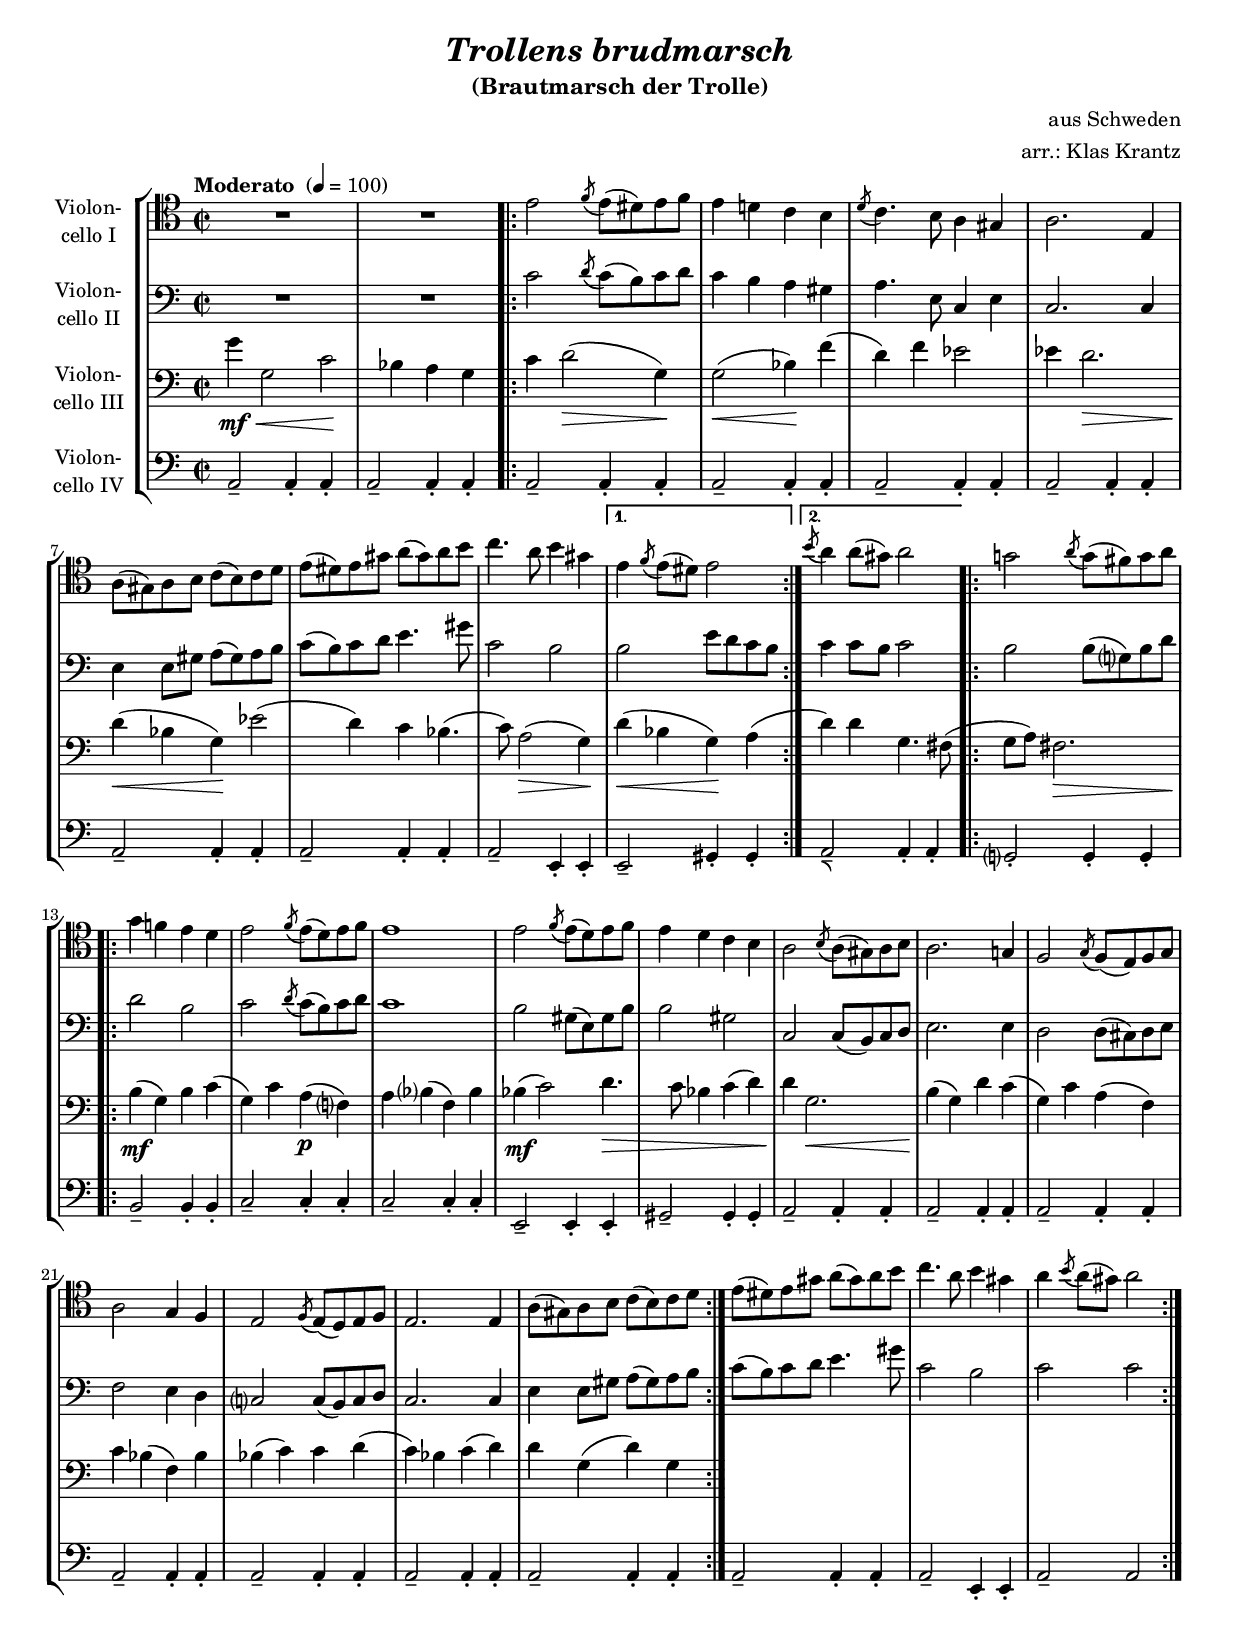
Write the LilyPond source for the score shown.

\version "2.14.2"
\include "deutsch.ly"
  
#(set-global-staff-size 17.75)

\header {
  title     = \markup \bold \italic "Trollens brudmarsch"
  subtitle  = "(Brautmarsch der Trolle)"
  composer  = "aus Schweden"
  arranger  = "arr.: Klas Krantz"
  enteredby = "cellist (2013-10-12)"
}

voiceconsts = {
  \key c \major
  \time 2/2
  \clef "bass"
 %\numericTimeSignature
  \compressFullBarRests
  \tempo "Moderato " 4=100
}

%minstr = "harpsichord"
mihi = "clarinet"
%minstr = "accordion"
milo = "bassoon"

va = \relative c' {
  \voiceconsts
  \clef "tenor"

  R1*2
  \repeat volta 2 {
    e2 \acciaccatura f8 e( dis) e f
    e4 d! c h
    \acciaccatura d8 c4. h8 a4 gis
    a2. e4

    a8( gis) a h c( h) c d
    e( dis) e gis a( gis) a h
    c4. a8 h4 gis
  }
  \alternative {
    { e \acciaccatura f8 e( dis) e2 }
    { \acciaccatura h'8 a4 a8( gis) a2 }
  }
  \repeat volta 2 {
    g! \acciaccatura a8 g( fis) g a
    g4 f! e d
    e2 \acciaccatura f8 e( d) e f

    e1
    e2 \acciaccatura f8 e( d) e f
    e4 d c h
    a2 \acciaccatura h8 a( gis) a h
    a2. g!4

    f2 \acciaccatura g8 f( e) f g
    a2 g4 f
    e2 \acciaccatura f8 e( d) e f
    e2. e4

    a8( gis) a h c( h) c d
    e( dis) e gis a( gis) a h
    c4. a8 h4 gis
    a \acciaccatura h8 a( gis) a2
  }
}

vb = \relative c' {
  \voiceconsts

  R1*2
  \repeat volta 2 {
    c2 \acciaccatura d8 c( h) c d
    c4 h a gis
    a4. e8 c4 e
    c2. c4

    e e8 gis a( gis) a h
    c( h) c d e4. gis8
    c,2 h
  }
  \alternative {
    { h e8 d c h }
    {\acciaccatura s c4 c8 h c2 }
  }
  \repeat volta 2 {
    h h8( g?) h d
    d2 h
    c \acciaccatura d8 c( h) c d

    c1
    h2 gis8( e) gis h
    h2 gis
    c, c8( h) c d
    e2. e4

    d2 d8( cis) d e
    f2 e4 d
    c?2 c8( h) c d
    c2. c4

    e e8 gis a( gis) a h
    c( h) c d e4. gis8
    c,2 h
    c c
  }
}

\include "v3.ily"
vd = \relative c {
  \voiceconsts

  a2-- a4-. a-.
  a2-- a4-. a-.
  \repeat volta 2 {
    a2-- a4-. a-.
    a2-- a4-. a-.
    a2-- a4-. a-.

    a2-- a4-. a-.
    a2-- a4-. a-.
    a2-- a4-. a-.
    a2-- e4-. e-.
  }
  \alternative {
    { e2-- gis4-. gis-. }
    { \acciaccatura s8 a2-- a4-. a-. }
  }
  \repeat volta 2 {
    g?2-. g4-. g-.
    h2-- h4-. h-.
    c2-- c4-. c-.

    c2-- c4-. c-.
    e,2-- e4-. e-.
    gis2-- gis4-. gis-.
    a2-- a4-. a-.
    a2-- a4-. a-.

    a2-- a4-. a-.
    a2-- a4-. a-.
    a2-- a4-. a-.
    a2-- a4-. a-.

    a2-- a4-. a-.
    a2-- a4-. a-.
    a2-- e4-. e-.
    a2-- a
  }
}


music = \new StaffGroup <<
      \new Staff {
	\set Staff.midiInstrument = \mihi
	\set Staff.instrumentName = \markup \center-column { "Violon-" "cello I" }
	\transpose c c { \va }
      }

      \new Staff {
	\set Staff.midiInstrument = \milo
	\set Staff.instrumentName = \markup \center-column { "Violon-" "cello II" }
	\transpose c c { \vb }
      }

      \new Staff {
	\set Staff.midiInstrument = \milo
	\set Staff.instrumentName = \markup \center-column { "Violon-" "cello III" }
	\transpose c c { \vc }
      }

      \new Staff {
	\set Staff.midiInstrument = \milo
	\set Staff.instrumentName = \markup \center-column { "Violon-" "cello IV" }
	\transpose c c { \vd }
      }
>>

\book {
  \score {
    \music
    \layout {}
  }

  \score {
    \unfoldRepeats \music

    \midi {
      \context {
        \Score
      }
    }
  }
}
